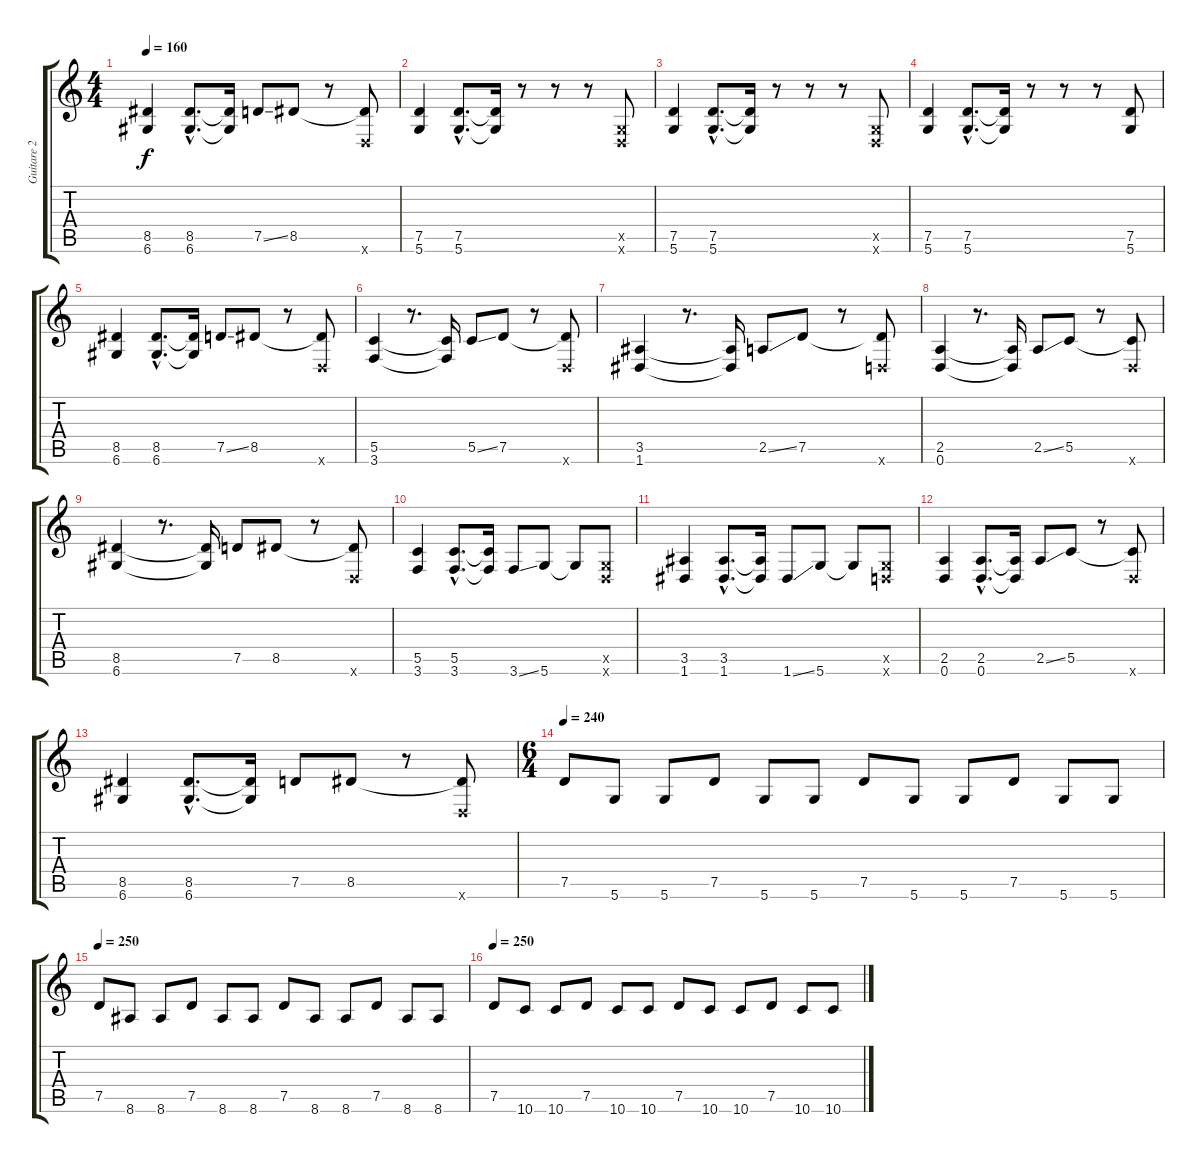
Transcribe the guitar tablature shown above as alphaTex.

\track ("Guitare 2" "Guitare 2") {instrument distortionguitar}
\staff {score tabs}
\tuning (D4 A3 F3 C3 G2 D2) {hide}
\ts (4 4)
\tempo 160
\clef g2
\ks c
(8.5 6.6).4{dy f} (8.5{hac} 6.6{hac}).8{d} (8.5{t} 6.6{t}).16 7.5{ss}.8 8.5.8 r.8 (8.5{t} 0.6{x}).8 |
(7.5 5.6).4 (7.5{hac} 5.6{hac}).8{d} (7.5{t} 5.6{t}).16 r.8 r.8 r.8 (0.5{x} 0.6{x}).8 |
(7.5 5.6).4 (7.5{hac} 5.6{hac}).8{d} (7.5{t} 5.6{t}).16 r.8 r.8 r.8 (0.5{x} 0.6{x}).8 |
(7.5 5.6).4 (7.5{hac} 5.6{hac}).8{d} (7.5{t} 5.6{t}).16 r.8 r.8 r.8 (7.5 5.6).8 |
(8.5 6.6).4 (8.5{hac} 6.6{hac}).8{d} (8.5{t} 6.6{t}).16 7.5{ss}.8 8.5.8 r.8 (8.5{t} 0.6{x}).8 |
(5.5 3.6).4 r.8{d} (5.5{t} 3.6{t}).16 5.5{ss}.8 7.5.8 r.8 (7.5{t} 0.6{x}).8 |
(3.5 1.6).4 r.8{d} (3.5{t} 1.6{t}).16 2.5{ss}.8 7.5.8 r.8 (7.5{t} 0.6{x}).8 |
(2.5 0.6).4 r.8{d} (2.5{t} 0.6{t}).16 2.5{ss}.8 5.5.8 r.8 (5.5{t} 0.6{x}).8 |
(8.5 6.6).4 r.8{d} (8.5{t} 6.6{t}).16 7.5.8 8.5.8 r.8 (8.5{t} 0.6{x}).8 |
(5.5 3.6).4 (5.5{hac} 3.6{hac}).8{d} (5.5{t} 3.6{t}).16 3.6{ss}.8 5.6.8 5.6{t}.8 (0.5{x} 0.6{x}).8 |
(3.5 1.6).4 (3.5{hac} 1.6{hac}).8{d} (3.5{t} 1.6{t}).16 1.6{ss}.8 5.6.8 5.6{t}.8 (0.5{x} 0.6{x}).8 |
(2.5 0.6).4 (2.5{hac} 0.6{hac}).8{d} (2.5{t} 0.6{t}).16 2.5{ss}.8 5.5.8 r.8 (5.5{t} 0.6{x}).8 |
(8.5 6.6).4 (8.5{hac} 6.6{hac}).8{d} (8.5{t} 6.6{t}).16 7.5.8 8.5.8 r.8 (8.5{t} 0.6{x}).8 |
\ts (6 4)
\tempo 240
7.5.8 5.6.8 5.6.8 7.5.8 5.6.8 5.6.8 7.5.8 5.6.8 5.6.8 7.5.8 5.6.8 5.6.8 |
\tempo 250
7.5.8 8.6.8 8.6.8 7.5.8 8.6.8 8.6.8 7.5.8 8.6.8 8.6.8 7.5.8 8.6.8 8.6.8 |
\tempo 250
7.5.8 10.6.8 10.6.8 7.5.8 10.6.8 10.6.8 7.5.8 10.6.8 10.6.8 7.5.8 10.6.8 10.6.8
